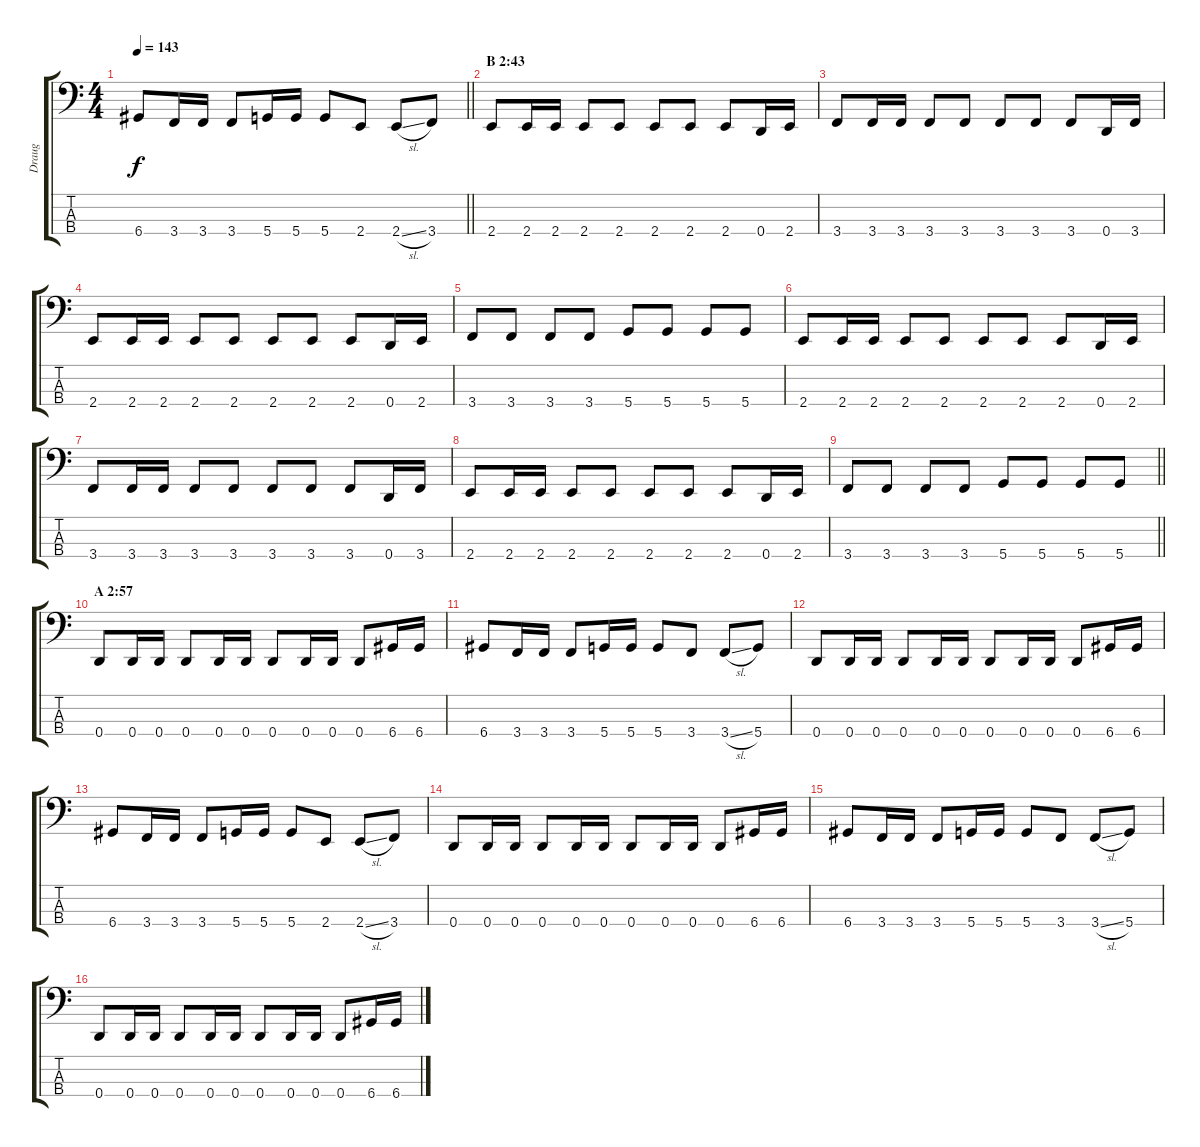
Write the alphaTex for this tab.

\track ("Draug" "Draug") {instrument synthbass2}
\staff {score tabs}
\tuning (F2 C2 G1 D1) {hide}
\ts (4 4)
\tempo 143
\clef f4
\barLineRight lightlight
\ks c
6.4.8{dy f} 3.4.16 3.4.16 3.4.8 5.4.16 5.4.16 5.4.8 2.4.8 2.4{sl}.8 3.4.8 |
\section ("" "B 2:43")
2.4.8 2.4.16 2.4.16 2.4.8 2.4.8 2.4.8 2.4.8 2.4.8 0.4.16 2.4.16 |
3.4.8 3.4.16 3.4.16 3.4.8 3.4.8 3.4.8 3.4.8 3.4.8 0.4.16 3.4.16 |
2.4.8 2.4.16 2.4.16 2.4.8 2.4.8 2.4.8 2.4.8 2.4.8 0.4.16 2.4.16 |
3.4.8 3.4.8 3.4.8 3.4.8 5.4.8 5.4.8 5.4.8 5.4.8 |
2.4.8 2.4.16 2.4.16 2.4.8 2.4.8 2.4.8 2.4.8 2.4.8 0.4.16 2.4.16 |
3.4.8 3.4.16 3.4.16 3.4.8 3.4.8 3.4.8 3.4.8 3.4.8 0.4.16 3.4.16 |
2.4.8 2.4.16 2.4.16 2.4.8 2.4.8 2.4.8 2.4.8 2.4.8 0.4.16 2.4.16 |
\barLineRight lightlight
3.4.8 3.4.8 3.4.8 3.4.8 5.4.8 5.4.8 5.4.8 5.4.8 |
\section ("" "A 2:57")
0.4.8 0.4.16 0.4.16 0.4.8 0.4.16 0.4.16 0.4.8 0.4.16 0.4.16 0.4.8 6.4.16 6.4.16 |
6.4.8 3.4.16 3.4.16 3.4.8 5.4.16 5.4.16 5.4.8 3.4.8 3.4{sl}.8 5.4.8 |
0.4.8 0.4.16 0.4.16 0.4.8 0.4.16 0.4.16 0.4.8 0.4.16 0.4.16 0.4.8 6.4.16 6.4.16 |
6.4.8 3.4.16 3.4.16 3.4.8 5.4.16 5.4.16 5.4.8 2.4.8 2.4{sl}.8 3.4.8 |
0.4.8 0.4.16 0.4.16 0.4.8 0.4.16 0.4.16 0.4.8 0.4.16 0.4.16 0.4.8 6.4.16 6.4.16 |
6.4.8 3.4.16 3.4.16 3.4.8 5.4.16 5.4.16 5.4.8 3.4.8 3.4{sl}.8 5.4.8 |
0.4.8 0.4.16 0.4.16 0.4.8 0.4.16 0.4.16 0.4.8 0.4.16 0.4.16 0.4.8 6.4.16 6.4.16
